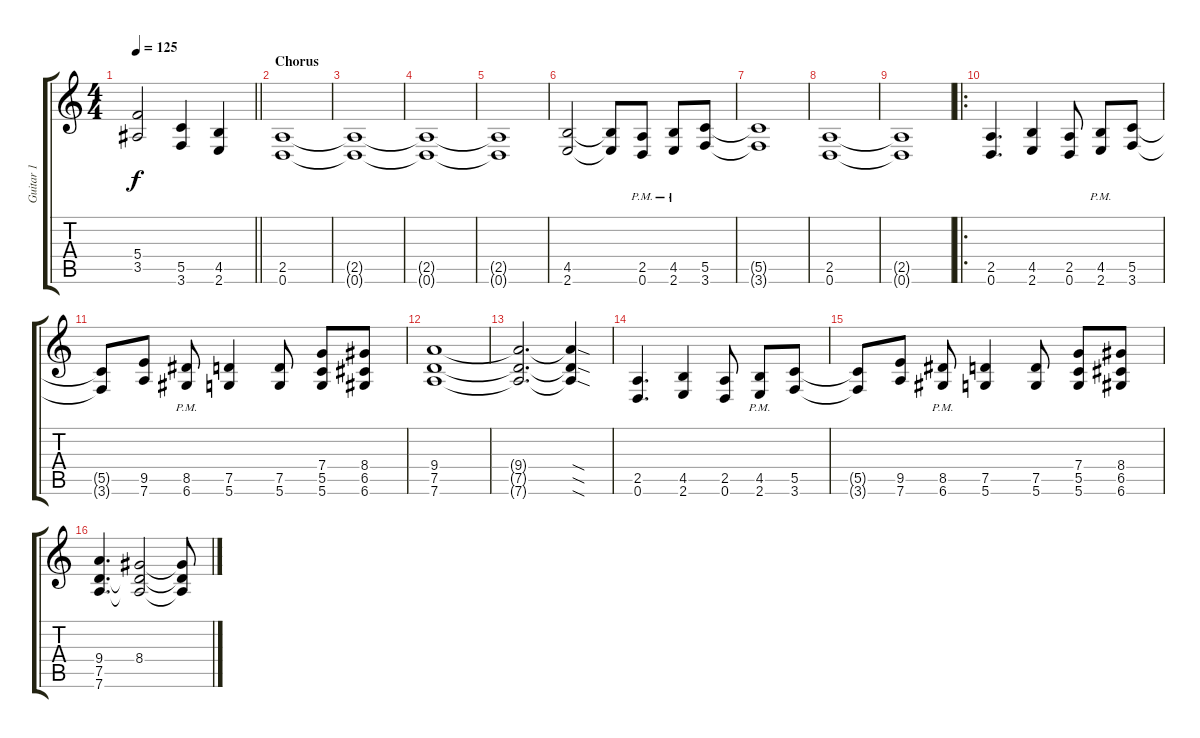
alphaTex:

\track ("Guitar 1" "Guitar 1") {instrument distortionguitar}
\staff {score tabs}
\tuning (D4 A3 F3 C3 G2 D2) {hide}
\ts (4 4)
\tempo 125
\clef g2
\barLineRight lightlight
\ks c
(5.4 3.5).2{dy f} (5.5 3.6).4 (4.5 2.6).4 |
\section ("" "Chorus")
(2.5 0.6).1 |
(2.5{t} 0.6{t}).1 |
(2.5{t} 0.6{t}).1 |
(2.5{t} 0.6{t}).1 |
(4.5 2.6).2 (4.5{t} 2.6{t}).8 (2.5{pm} 0.6{pm}).8 (4.5{pm} 2.6{pm}).8 (5.5 3.6).8 |
(5.5{t} 3.6{t}).1 |
(2.5 0.6).1 |
(2.5{t} 0.6{t}).1 |
\ro
(2.5 0.6).4{d} (4.5 2.6).4 (2.5 0.6).8 (4.5{pm} 2.6{pm}).8 (5.5 3.6).8 |
(5.5{t} 3.6{t}).8 (9.5 7.6).8 (8.5{pm} 6.6{pm}).8 (7.5 5.6).4 (7.5 5.6).8 (7.4 5.5 5.6).8 (8.4 6.5 6.6).8 |
(9.4 7.5 7.6).1 |
(9.4{t} 7.5{t} 7.6{t}).2{d} (9.4{sod t} 7.5{sod t} 7.6{sod t}).4 |
(2.5 0.6).4{d} (4.5 2.6).4 (2.5 0.6).8 (4.5{pm} 2.6{pm}).8 (5.5 3.6).8 |
(5.5{t} 3.6{t}).8 (9.5 7.6).8 (8.5{pm} 6.6{pm}).8 (7.5 5.6).4 (7.5 5.6).8 (7.4 5.5 5.6).8 (8.4 6.5 6.6).8 |
(9.4 7.5 7.6).4{d} (8.4 7.5{t} 7.6{t}).2 (8.4{t} 7.5{t} 7.6{t}).8
